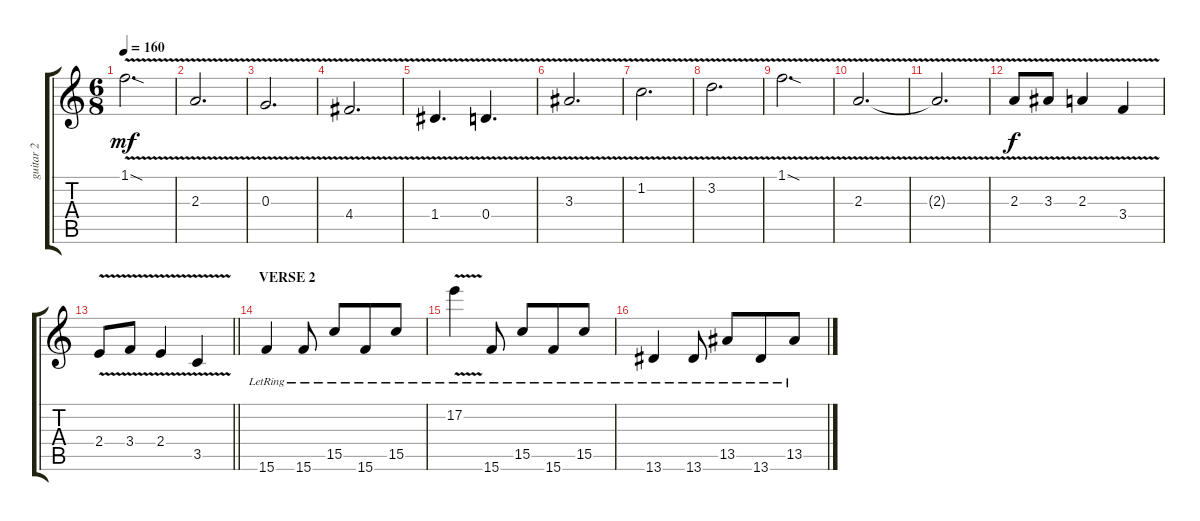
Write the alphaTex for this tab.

\track ("guitar 2" "guitar 2") {instrument acousticguitarsteel}
\staff {score tabs}
\tuning (E4 B3 G3 D3 A2 D2) {hide}
\ts (6 8)
\tempo 160
\clef g2
\ks c
1.1{v sod}.2{d dy mf} |
2.3{v}.2{d} |
0.3{v}.2{d} |
4.4{v}.2{d} |
1.4{v}.4{d} 0.4{v}.4{d} |
3.3{v}.2{d} |
1.2{v}.2{d} |
3.2{v}.2{d} |
1.1{v sod}.2{d} |
2.3{v}.2{d} |
2.3{t}.2{d} |
2.3{v}.8{dy f} 3.3{v}.8 2.3{v}.4 3.4{v}.4 |
\barLineRight lightlight
2.4{v}.8 3.4{v}.8 2.4{v}.4 3.5{v}.4 |
\section ("" "VERSE 2")
15.6{lr}.4{instrument acousticguitarsteel} 15.6{lr}.8 15.5{lr}.8 15.6{lr}.8 15.5{lr}.8 |
17.2{v lr}.4 15.6{lr}.8 15.5{lr}.8 15.6{lr}.8 15.5{lr}.8 |
13.6{lr}.4 13.6{lr}.8 13.5{lr}.8 13.6{lr}.8 13.5{lr}.8
